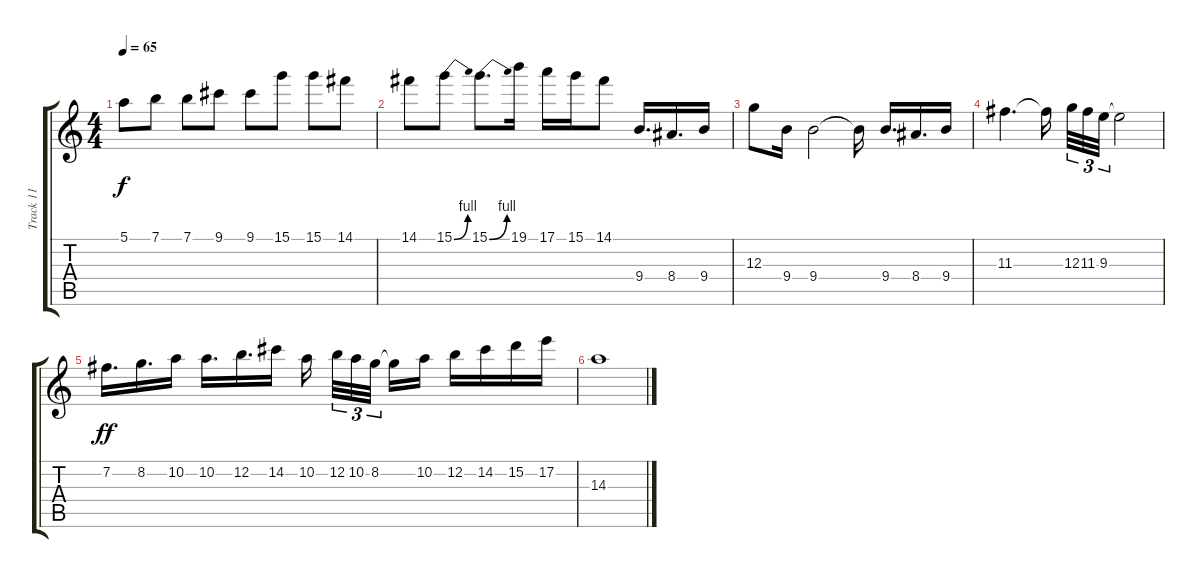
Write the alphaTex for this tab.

\track ("Track 11" "Track 11") {instrument distortionguitar}
\staff {score tabs}
\tuning (E4 B3 G3 D3 A2 E2) {hide}
\ts (4 4)
\tempo 65
\clef g2
\ks c
5.1{t}.8{dy f} 7.1.8 7.1.8 9.1.8 9.1.8 15.1.8 15.1.8 14.1.8 |
14.1.8 15.1{be (bend 0 0 60 4)}.8 15.1{be (bend 0 0 60 4)}.8{d} 19.1.16 17.1.16 15.1.16 14.1.8 9.4.16{d} 8.4.16{d} 9.4.16 |
12.3.8 9.4.16 9.4.2 9.4{t}.16 9.4.16{d} 8.4.16{d} 9.4.16 |
11.3.4{d} 11.3{t}.16{beam splitsecondary} 12.3.32{tu (3 2)} 11.3.32{tu (3 2)} 9.3.32{tu (3 2)} 9.3{t}.2 |
7.2.16{d dy ff} 8.2.16{d} 10.2.16 10.2.16{d} 12.2.16{d} 14.2.16 10.2.16{beam splitsecondary} 12.2.32{tu (3 2)} 10.2.32{tu (3 2)} 8.2.32{tu (3 2) beam splitsecondary} 8.2{t}.16 10.2.16 12.2.16 14.2.16 15.2.16 17.2.16 |
14.3.1
